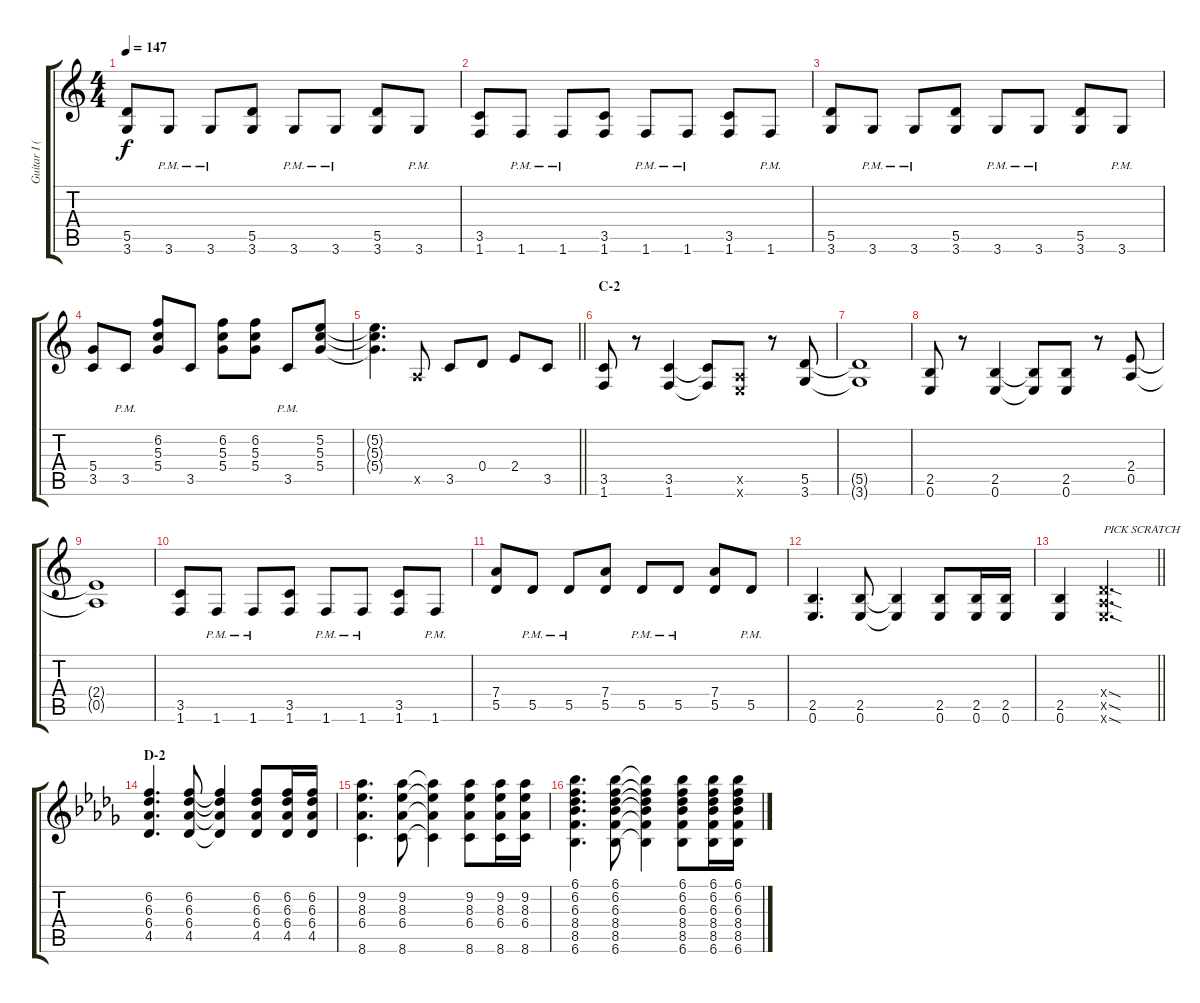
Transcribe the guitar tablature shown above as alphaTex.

\track ("Guitar I (Hirasawa Yui)" "Guitar I (") {instrument overdrivenguitar}
\staff {score tabs}
\tuning (E4 B3 G3 D3 A2 E2) {hide}
\ts (4 4)
\tempo 147
\clef g2
\ks c
(5.5 3.6).8{dy f} 3.6{pm}.8 3.6{pm}.8 (5.5 3.6).8 3.6{pm}.8 3.6{pm}.8 (5.5 3.6).8 3.6{pm}.8 |
(3.5 1.6).8 1.6{pm}.8 1.6{pm}.8 (3.5 1.6).8 1.6{pm}.8 1.6{pm}.8 (3.5 1.6).8 1.6{pm}.8 |
(5.5 3.6).8 3.6{pm}.8 3.6{pm}.8 (5.5 3.6).8 3.6{pm}.8 3.6{pm}.8 (5.5 3.6).8 3.6{pm}.8 |
(5.4 3.5).8 3.5{pm}.8 (6.2 5.3 5.4).8 3.5.8 (6.2 5.3 5.4).8 (6.2 5.3 5.4).8 3.5{pm}.8 (5.2 5.3 5.4).8 |
\barLineRight lightlight
(5.2{t} 5.3{t} 5.4{t}).4{d} 0.5{x}.8 3.5.8 0.4.8 2.4.8 3.5.8 |
\section ("" "C-2")
(3.5 1.6).8 r.8 (3.5 1.6).4 (3.5{t} 1.6{t}).8 (0.5{x} 0.6{x}).8 r.8 (5.5 3.6).8 |
(5.5{t} 3.6{t}).1 |
(2.5 0.6).8 r.8 (2.5 0.6).4 (2.5{t} 0.6{t}).8 (2.5 0.6).8 r.8 (2.4 0.5).8 |
(2.4{t} 0.5{t}).1 |
(3.5 1.6).8 1.6{pm}.8 1.6{pm}.8 (3.5 1.6).8 1.6{pm}.8 1.6{pm}.8 (3.5 1.6).8 1.6{pm}.8 |
(7.4 5.5).8 5.5{pm}.8 5.5{pm}.8 (7.4 5.5).8 5.5{pm}.8 5.5{pm}.8 (7.4 5.5).8 5.5{pm}.8 |
(2.5 0.6).4{d} (2.5 0.6).8 (2.5{t} 0.6{t}).4 (2.5 0.6).8 (2.5 0.6).16 (2.5 0.6).16 |
\barLineRight lightlight
(2.5 0.6).4 (0.4{sod x} 0.5{sod x} 0.6{sod x}).2{d txt "PICK SCRATCH"} |
\section ("" "D-2")
\ks db
(6.2 6.3 6.4 4.5).4{d} (6.2 6.3 6.4 4.5).8 (6.2{t} 6.3{t} 6.4{t} 4.5{t}).4 (6.2 6.3 6.4 4.5).8 (6.2 6.3 6.4 4.5).16 (6.2 6.3 6.4 4.5).16 |
(9.2 8.3 6.4 8.6).4{d} (9.2 8.3 6.4 8.6).8 (9.2{t} 8.3{t} 6.4{t} 8.6{t}).4 (9.2 8.3 6.4 8.6).8 (9.2 8.3 6.4 8.6).16 (9.2 8.3 6.4 8.6).16 |
(6.1 6.2 6.3 8.4 8.5 6.6).4{d} (6.1 6.2 6.3 8.4 8.5 6.6).8 (6.1{t} 6.2{t} 6.3{t} 8.4{t} 8.5{t} 6.6{t}).4 (6.1 6.2 6.3 8.4 8.5 6.6).8 (6.1 6.2 6.3 8.4 8.5 6.6).16 (6.1 6.2 6.3 8.4 8.5 6.6).16
